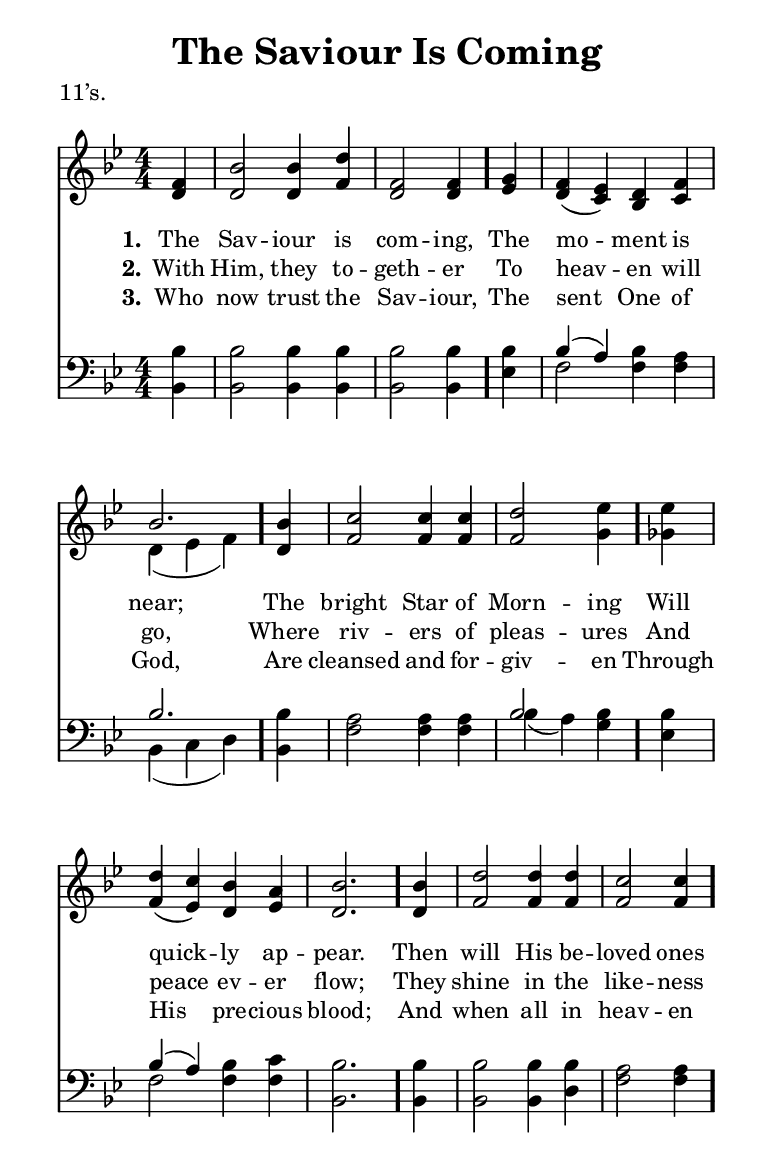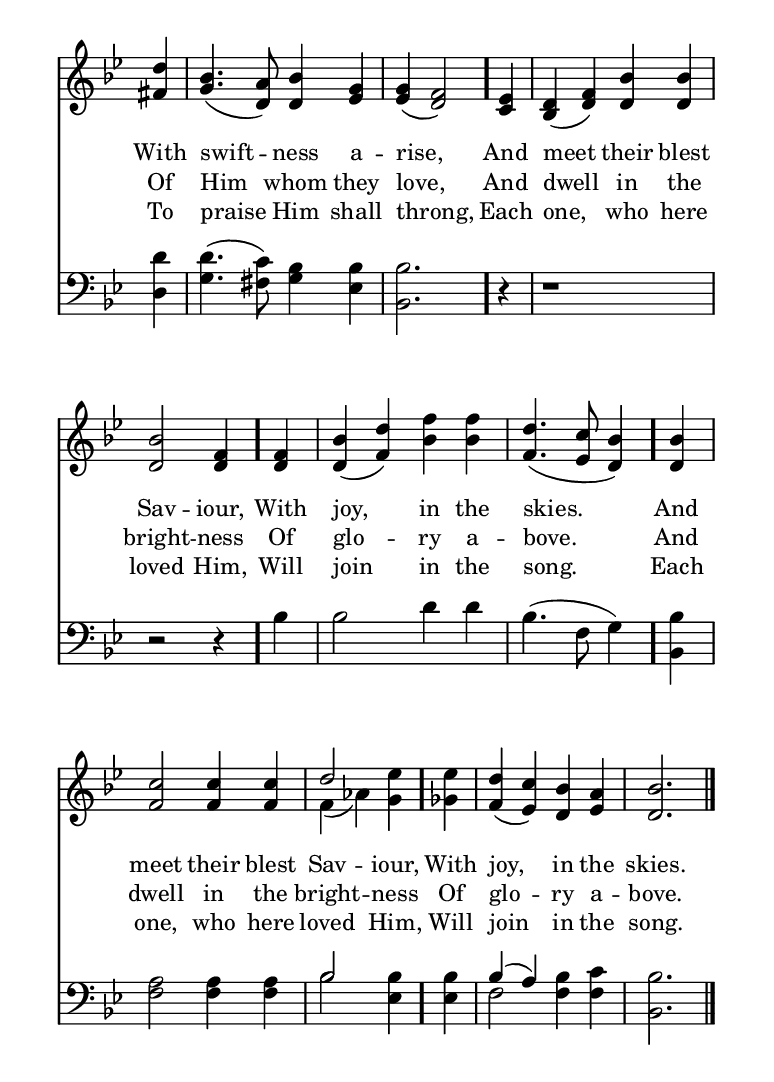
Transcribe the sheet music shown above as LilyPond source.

\include "common/global.ily"
\paper {
  \include "common/paper.ily"
}

\header{
  hymnnumber = "197"
  title = "The Saviour Is Coming"
  tunename = ""
  meter = "11’s."
  poet = ""
  composer = ""
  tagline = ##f
}

global = {
  \include "common/overrides.ily"
  \override Staff.TimeSignature.style = #'numbered % original has `c`
  \time 4/4
  \override Score.MetronomeMark.transparent = ##t % hide all fermata changes too
  \tempo 4=100
  \key bes \major
  \partial 4
  \autoBeamOff
}

notesSoprano = {
\global
\relative c' {

  f4 | bes2 bes4 d | f,2 f4
  g4 | f( ees) d f | bes2.
  bes4 | c2 c4 c | d2 ees4
  ees | d( c) bes a | bes2.
  bes4 | d2 d4 d | c2 c4
  d4 | bes4.( a8) bes4 g | g4( f2)
  ees4 | d( f) bes bes | bes2 f4
  f4 | bes( d) f f | d4.( c8 bes4)
  bes4 | c2 c4 c | d2 ees4
  ees4 | d( c) bes a | bes2.

  \bar "|."

}
}

notesAlto = {
\global
\relative e' {

  d4 | d2 d4 f | d2 d4
  ees4 | d( c) bes c | d( ees f)
  d4 | f2 f4 f | f2 g4
  ges4 | f( ees) d ees | d2.
  d4 | f2 f4 f | f2 f4
  fis4 | g4.( d8) d4 ees | ees( d2)
  c4 | bes( d) d d | d2 d4
  d4 | d( f) bes bes | f4.( ees8 d4)
  d4 | f2 f4 f | f4( aes) g
  ges4 | f( ees) d ees | d2.

}
}

notesTenor = {
\global
\relative a {

  bes4 | bes2 bes4 bes | bes2 bes4
  bes4 | bes( a) bes a | bes2.
  bes4 | a2 a4 a | bes2 bes4
  bes4 | bes( a) bes c | bes2.
  bes4 | bes2 bes4 bes | a2 a4
  d4 | d4.( c8) bes4 bes | bes2.
  r4 | r1 | r2 r4
  bes4 | bes2 d4 d | bes4.( f8 g4)
  bes4 | a2 a4 a | bes2 bes4
  bes4 | bes( a) bes c | bes2.

}
}

notesBass = {
\global
\relative f, {

  bes4 | bes2 bes4 bes | bes2 bes4
  ees4 | f2 f4 f | bes,( c d)
  bes4 | f'2 f4 f | bes( a) g
  ees4 | f2 f4 f | bes,2.
  bes4 | bes2 bes4 d | f2 f4
  d4 | g4.( fis8) g4 ees | bes2.
  r4 | r1 | r2 r4
  r4 | r1 | r2 r4
  bes4 | f'2 f4 f | bes2
  ees,4 ees | f2 f4 f | bes,2.

}
}

wordsA = \lyricmode {
\set stanza = "1."

The Sav -- iour is com -- ing, \bar "."
The mo -- ment is near; \bar "."
The bright Star of Morn -- ing \bar "."
Will quick -- ly ap -- pear. \bar "."
Then will His be -- loved ones \bar "."
With swift -- ness a -- rise, \bar "."
And meet their blest Sav -- iour, \bar "."
With joy, in the skies. \bar "."
%{HIDE>%} And meet their blest Sav -- iour, \bar "."
With joy, in the skies. %{<HIDE%} \bar "."

}

wordsB = \lyricmode {
\set stanza = "2."

With Him, they to -- geth -- er
To heav -- en will go,
Where riv -- ers of pleas -- ures
And peace ev -- er flow;
They shine in the like -- ness
Of Him whom they love,
And dwell in the bright -- ness
Of glo -- ry a -- bove.
%{HIDE>%} And dwell in the bright -- ness
Of glo -- ry a -- bove. %{<HIDE%}

}

wordsC = \lyricmode {
\set stanza = "3."

Who now trust the Sav -- iour,
The sent One of God,
Are cleansed and for -- giv -- en
Through His pre -- cious blood;
And when all in heav -- en
To praise Him shall throng,
Each one, who here loved Him,
Will join in the song.
%{HIDE>%} Each one, who here loved Him,
Will join in the song. %{<HIDE%}

}

\score {
  \context ChoirStaff <<
    \context Staff = upper <<
      \set Staff.autoBeaming = ##f
      \set ChoirStaff.systemStartDelimiter = #'SystemStartBar
      \set ChoirStaff.printPartCombineTexts = ##f
      \partcombine #'(2 . 9) \notesSoprano \notesAlto
      \context NullVoice = sopranos { \voiceOne << \notesSoprano >> }
      \context NullVoice = altos { \voiceTwo << \notesAlto >> }
      \context Lyrics = one   \lyricsto sopranos \wordsA
      \context Lyrics = two   \lyricsto sopranos \wordsB
      \context Lyrics = three \lyricsto sopranos \wordsC
    >>
    \context Staff = men <<
      \set Staff.autoBeaming = ##f
      \clef bass
      \set ChoirStaff.printPartCombineTexts = ##f
      \partcombine #'(2 . 9) \notesTenor \notesBass
      \context NullVoice = tenors { \voiceOne << \notesTenor >> }
      \context NullVoice = basses { \voiceTwo << \notesBass >> }
    >>
  >>
  \layout {
    \include "common/layout.ily"
  }
  \midi{
    \include "common/midi.ily"
  }
}

\version "2.19.49"  % necessary for upgrading to future LilyPond versions.

% vi:set et ts=2 sw=2 ai nocindent syntax=lilypond:
